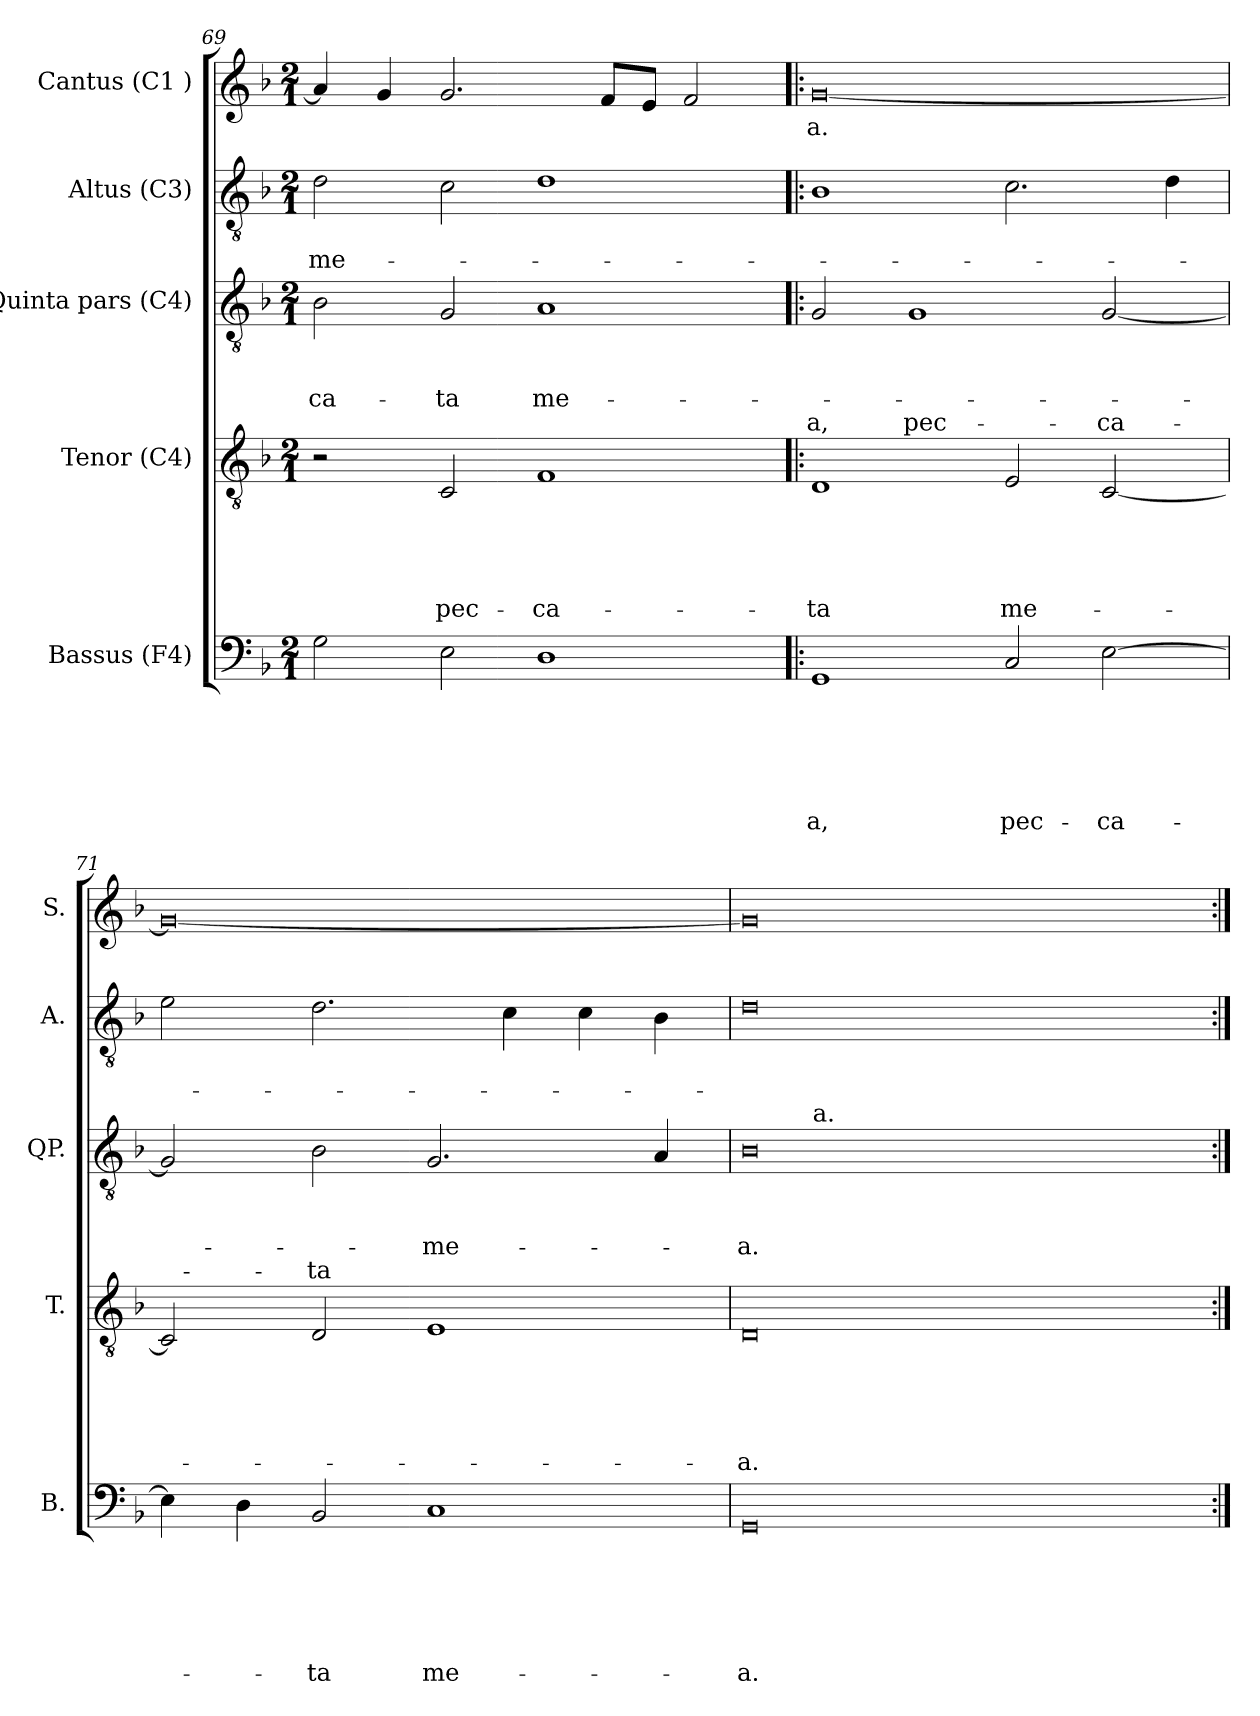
**kern	**text	**text	**text	**text	**text	**text	**kern	**text	**text	**text	**text	**text	**kern	**text	**text	**text	**text	**kern	**text	**text	**kern	**text
*part5	*part5	*part5	*part5	*part5	*part5	*part5	*part4	*part4	*part4	*part4	*part4	*part4	*part3	*part3	*part3	*part3	*part3	*part2	*part2	*part2	*part1	*part1
*staff5	*staff5	*staff5	*staff5	*staff5	*staff5	*staff5	*staff4	*staff4	*staff4	*staff4	*staff4	*staff4	*staff3	*staff3	*staff3	*staff3	*staff3	*staff2	*staff2	*staff2	*staff1	*staff1
*I"Bassus (F4)	*	*	*	*	*	*	*I"Tenor (C4)	*	*	*	*	*	*I"Quinta pars (C4)	*	*	*	*	*I"Altus (C3)	*	*	*I"Cantus (C1 )	*
*I'B.	*	*	*	*	*	*	*I'T.	*	*	*	*	*	*I'QP.	*	*	*	*	*I'A.	*	*	*I'S.	*
*clefF4	*	*	*	*	*	*	*clefGv2	*	*	*	*	*	*clefGv2	*	*	*	*	*clefGv2	*	*	*clefG2	*
*k[b-]	*	*	*	*	*	*	*k[b-]	*	*	*	*	*	*k[b-]	*	*	*	*	*k[b-]	*	*	*k[b-]	*
*F:	*	*	*	*	*	*	*F:	*	*	*	*	*	*F:	*	*	*	*	*F:	*	*	*F:	*
*M2/1	*	*	*	*	*	*	*M2/1	*	*	*	*	*	*M2/1	*	*	*	*	*M2/1	*	*	*M2/1	*
=69	=69	=69	=69	=69	=69	=69	=69	=69	=69	=69	=69	=69	=69	=69	=69	=69	=69	=69	=69	=69	=69	=69
!	!	!	!	!	!	!	!	!	!	!	!	!	!	!	!	!LO:LY:b	!	!	!	!LO:LY:b	!	!
2G\	.	.	.	.	.	.	2r	.	.	.	.	.	2B-\	.	.	-ca-	.	2d\	.	me-	4a/]	.
.	.	.	.	.	.	.	.	.	.	.	.	.	.	.	.	.	.	.	.	.	4g/	.
!	!	!	!	!	!	!	!	!	!	!	!	!LO:LY:b:rj	!	!	!	!LO:LY:b	!	!	!	!	!	!
2E\	.	.	.	.	.	.	2C/	.	.	.	.	pec-	2G/	.	.	-ta	.	2c\	.	.	2.g/	.
!	!	!	!	!	!	!	!	!	!	!	!	!LO:LY:b:rj	!	!	!	!LO:LY:b	!	!	!	!	!	!
1D	.	.	.	.	.	.	1F	.	.	.	.	-ca-	1A	.	.	me-	.	1d	.	.	.	.
.	.	.	.	.	.	.	.	.	.	.	.	.	.	.	.	.	.	.	.	.	8f/L	.
.	.	.	.	.	.	.	.	.	.	.	.	.	.	.	.	.	.	.	.	.	8e/J	.
.	.	.	.	.	.	.	.	.	.	.	.	.	.	.	.	.	.	.	.	.	2f/	.
!!LO:PB:g=z
=70!|:	=70!|:	=70!|:	=70!|:	=70!|:	=70!|:	=70!|:	=70!|:	=70!|:	=70!|:	=70!|:	=70!|:	=70!|:	=70!|:	=70!|:	=70!|:	=70!|:	=70!|:	=70!|:	=70!|:	=70!|:	=70!|:	=70!|:
!	!	!	!	!	!	!LO:LY:b	!	!	!	!	!	!LO:LY:b:rj	!	!	!	!	!LO:LY:b	!	!	!	!	!LO:LY:b:rj
1GG	.	.	.	.	.	-a,	1D	.	.	.	.	-ta	2G/	.	.	.	a,	1B-	.	.	[<0g	-a.
!	!	!	!	!	!	!	!	!	!	!	!	!	!	!	!	!	!LO:LY:b	!	!	!	!	!
.	.	.	.	.	.	.	.	.	.	.	.	.	1G	.	.	.	pec-	.	.	.	.	.
!	!	!	!	!	!	!LO:LY:b	!	!	!	!	!	!LO:LY:b:rj	!	!	!	!	!	!	!	!	!	!
2C/	.	.	.	.	.	pec-	2E/	.	.	.	.	me-	.	.	.	.	.	2.c\	.	.	.	.
!	!	!	!	!	!	!LO:LY:b	!	!	!	!	!	!	!	!	!	!	!LO:LY:b	!	!	!	!	!
[>2E\	.	.	.	.	.	-ca-	[<2C/	.	.	.	.	.	[<2G/	.	.	.	-ca-	.	.	.	.	.
.	.	.	.	.	.	.	.	.	.	.	.	.	.	.	.	.	.	4d\	.	.	.	.
=71	=71	=71	=71	=71	=71	=71	=71	=71	=71	=71	=71	=71	=71	=71	=71	=71	=71	=71	=71	=71	=71	=71
4E\]	.	.	.	.	.	.	2C/]	.	.	.	.	.	2G/]	.	.	.	.	2e\	.	.	0g_	.
4D\	.	.	.	.	.	.	.	.	.	.	.	.	.	.	.	.	.	.	.	.	.	.
!	!	!	!	!	!	!LO:LY:b	!	!	!	!	!	!	!	!	!	!	!LO:LY:b	!	!	!	!	!
2BB-/	.	.	.	.	.	-ta	2D/	.	.	.	.	.	2B-\	.	.	.	-ta	2.d\	.	.	.	.
!	!	!	!	!	!	!LO:LY:b	!	!	!	!	!	!	!	!	!	!LO:LY:b	!	!	!	!	!	!
1C	.	.	.	.	.	me-	1E	.	.	.	.	.	2.G/	.	.	-me-	.	.	.	.	.	.
.	.	.	.	.	.	.	.	.	.	.	.	.	.	.	.	.	.	4c\	.	.	.	.
.	.	.	.	.	.	.	.	.	.	.	.	.	.	.	.	.	.	4c\	.	.	.	.
.	.	.	.	.	.	.	.	.	.	.	.	.	4A/	.	.	.	.	4B-\	.	.	.	.
=72	=72	=72	=72	=72	=72	=72	=72	=72	=72	=72	=72	=72	=72	=72	=72	=72	=72	=72	=72	=72	=72	=72
!	!	!	!	!	!	!LO:LY:b	!	!	!	!	!	!LO:LY:b:rj	!	!	!	!LO:LY:b	!	!	!	!	!	!
*	*	*	*	*	*	*	*	*	*	*	*	*	*^	*	*	*	*	*	*	*	*	*
0GG	.	.	.	.	.	-a.	0D	.	.	.	.	-a.	0B-	8ryy	.	.	-a.	.	0d	.	.	0g]	.
.	.	.	.	.	.	.	.	.	.	.	.	.	.	32ryy	.	.	.	.	.	.	.	.	.
!	!	!	!	!	!	!	!	!	!	!	!	!	!	!LO:TX:a:t=a.	!	!	!	!	!	!	!	!	!
.	.	.	.	.	.	.	.	.	.	.	.	.	.	1ryy	.	.	.	.	.	.	.	.	.
.	.	.	.	.	.	.	.	.	.	.	.	.	.	2ryy	.	.	.	.	.	.	.	.	.
.	.	.	.	.	.	.	.	.	.	.	.	.	.	4ryy	.	.	.	.	.	.	.	.	.
.	.	.	.	.	.	.	.	.	.	.	.	.	.	16.ryy	.	.	.	.	.	.	.	.	.
*	*	*	*	*	*	*	*	*	*	*	*	*	*v	*v	*	*	*	*	*	*	*	*	*
=:|!	=:|!	=:|!	=:|!	=:|!	=:|!	=:|!	=:|!	=:|!	=:|!	=:|!	=:|!	=:|!	=:|!	=:|!	=:|!	=:|!	=:|!	=:|!	=:|!	=:|!	=:|!	=:|!
*-	*-	*-	*-	*-	*-	*-	*-	*-	*-	*-	*-	*-	*-	*-	*-	*-	*-	*-	*-	*-	*-	*-
